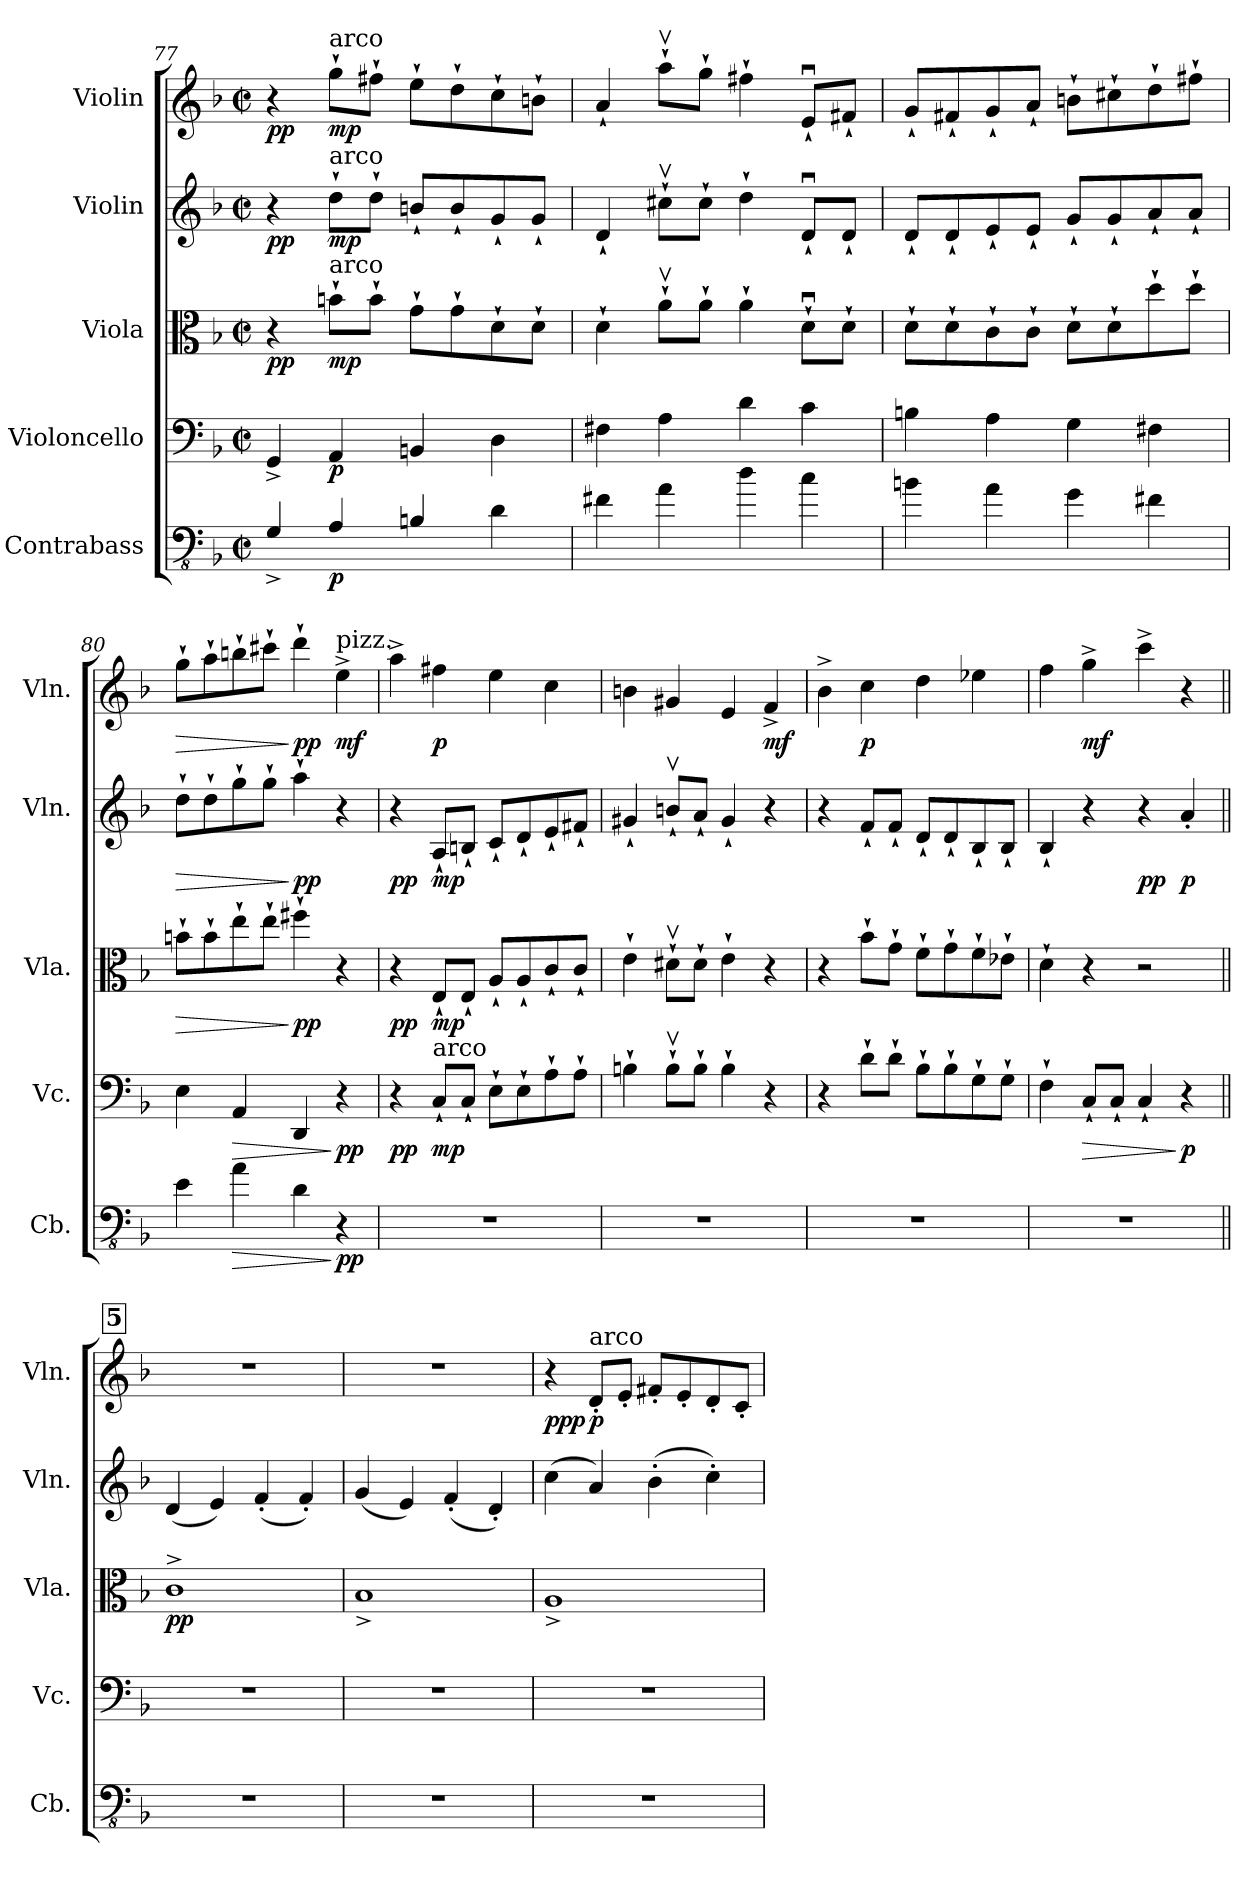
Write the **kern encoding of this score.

**kern	**dynam	**kern	**dynam	**kern	**dynam	**kern	**dynam	**kern	**dynam
*part5	*part5	*part4	*part4	*part3	*part3	*part2	*part2	*part1	*part1
*staff5	*staff5	*staff4	*staff4	*staff3	*staff3	*staff2	*staff2	*staff1	*staff1
*I"Contrabass	*	*I"Violoncello	*	*I"Viola	*	*I"Violin	*	*I"Violin	*
*I'Cb.	*	*I'Vc.	*	*I'Vla.	*	*I'Vln.	*	*I'Vln.	*
*clefFv4	*	*clefF4	*	*clefC3	*	*clefG2	*	*clefG2	*
*ITrd7c12	*	*	*	*	*	*	*	*	*
*k[b-]	*	*k[b-]	*	*k[b-]	*	*k[b-]	*	*k[b-]	*
*M2/2	*	*M2/2	*	*M2/2	*	*M2/2	*	*M2/2	*
*met(c|)	*	*met(c|)	*	*met(c|)	*	*met(c|)	*	*met(c|)	*
=77	=77	=77	=77	=77	=77	=77	=77	=77	=77
!	!	!	!	!	!LO:DY:b	!	!LO:DY:b	!	!LO:DY:b
4GGG^/	.	4GG^/	.	4r	pp	4r	pp	4r	pp
!	!	!	!	!	!	!	!	!LO:TX:a:t=arco	!
!	!	!	!	!	!	!LO:TX:a:t=arco	!	!	!
!	!	!	!	!LO:TX:a:t=arco	!	!	!	!	!
!	!LO:DY:b	!	!LO:DY:b	!	!LO:DY:b	!	!LO:DY:b	!	!LO:DY:b
4AAA/	p	4AA/	p	8bn`\L	mp	8dd`\L	mp	8gg`\L	mp
.	.	.	.	8b`\J	.	8dd`\J	.	8ff#X`\J	.
4BBBn/	.	4BBn/	.	8g`\L	.	8bn`/L	.	8ee`\L	.
.	.	.	.	8g`\	.	8b`/	.	8dd`\	.
4DD\	.	4D\	.	8d`\	.	8g`/	.	8cc`\	.
.	.	.	.	8d`\J	.	8g`/J	.	8bn`\J	.
=78	=78	=78	=78	=78	=78	=78	=78	=78	=78
4FF#X\	.	4F#X\	.	4d`\	.	4d`/	.	4a`/	.
4AA\	.	4A\	.	8av`\L	.	8cc#Xv`\L	.	8aav`\L	.
.	.	.	.	8a`\J	.	8cc#`\J	.	8gg`\J	.
4D\	.	4d\	.	4a`\	.	4dd`\	.	4ff#X`\	.
4C\	.	4c\	.	8du`\L	.	8du`/L	.	8eu`/L	.
.	.	.	.	8d`\J	.	8d`/J	.	8f#X`/J	.
!!LO:PB:g=z
=79	=79	=79	=79	=79	=79	=79	=79	=79	=79
4BBn\	.	4Bn\	.	8d`\L	.	8d`/L	.	8g`/L	.
.	.	.	.	8d`\	.	8d`/	.	8f#X`/	.
4AA\	.	4A\	.	8c`\	.	8e`/	.	8g`/	.
.	.	.	.	8c`\J	.	8e`/J	.	8a`/J	.
4GG\	.	4G\	.	8d`\L	.	8g`/L	.	8bn`\L	.
.	.	.	.	8d`\	.	8g`/	.	8cc#X`\	.
4FF#X\	.	4F#X\	.	8dd`\	.	8a`/	.	8dd`\	.
.	.	.	.	8dd`\J	.	8a`/J	.	8ff#X`\J	.
=80	=80	=80	=80	=80	=80	=80	=80	=80	=80
!	!	!	!	!	!LO:HP:b	!	!LO:HP:b	!	!LO:HP:b
4EE\	.	4E\	.	8bn`\L	>	8dd`\L	>	8gg`\L	>
.	.	.	.	8b`\	.	8dd`\	.	8aa`\	.
!	!LO:HP:b	!	!LO:HP:b	!	!	!	!	!	!
4AA\	>	4AA/	>	8ee`\	.	8gg`\	.	8bbn`\	.
.	.	.	.	8ee`\J	.	8gg`\J	.	8ccc#X`\J	.
!	!	!	!	!	!LO:DY:n=1:b	!	!LO:DY:n=1:b	!	!LO:DY:n=1:b
4DD\	.	4DD/	.	4ff#X`\	] pp	4aa`\	] pp	4ddd`\	] pp
!	!	!	!	!	!	!	!	!LO:TX:a:t=pizz.	!
!	!LO:DY:n=1:b	!	!LO:DY:n=1:b	!	!	!	!	!	!LO:DY:n=2:b
4r	] pp	4r	] pp	4r	.	4r	.	4ee^\	mf
=81	=81	=81	=81	=81	=81	=81	=81	=81	=81
!	!	!	!LO:DY:b	!	!LO:DY:b	!	!LO:DY:b	!	!
1r	.	4r	pp	4r	pp	4r	pp	4aa^\	.
!	!	!LO:TX:a:t=arco	!	!	!	!	!	!	!
!	!	!	!LO:DY:b	!	!LO:DY:b	!	!LO:DY:b	!	!LO:DY:b
.	.	8C`/L	mp	8E`/L	mp	8A`/L	mp	4ff#X\	p
.	.	8C`/J	.	8E`/J	.	8Bn`/J	.	.	.
.	.	8E`\L	.	8A`/L	.	8c`/L	.	4ee\	.
.	.	8E`\	.	8A`/	.	8d`/	.	.	.
.	.	8A`\	.	8c`/	.	8e`/	.	4cc\	.
.	.	8A`\J	.	8c`/J	.	8f#X`/J	.	.	.
=82	=82	=82	=82	=82	=82	=82	=82	=82	=82
1r	.	4Bn`\	.	4e`\	.	4g#X`/	.	4bn\	.
.	.	8Bv`\L	.	8d#Xv`\L	.	8bnv`/L	.	4g#X/	.
.	.	8B`\J	.	8d#`\J	.	8a`/J	.	.	.
.	.	4B`\	.	4e`\	.	4g#`/	.	4e/	.
!	!	!	!	!	!	!	!	!	!LO:DY:b
.	.	4r	.	4r	.	4r	.	4f^/	mf
!!LO:LB:g=z
=83	=83	=83	=83	=83	=83	=83	=83	=83	=83
1r	.	4r	.	4r	.	4r	.	4b-^\	.
!	!	!	!	!	!	!	!	!	!LO:DY:b
.	.	8d`\L	.	8b-`\L	.	8f`/L	.	4cc\	p
.	.	8d`\J	.	8g`\J	.	8f`/J	.	.	.
.	.	8B-`\L	.	8f`\L	.	8d`/L	.	4dd\	.
.	.	8B-`\	.	8g`\	.	8d`/	.	.	.
.	.	8G`\	.	8f`\	.	8B-`/	.	4ee-X\	.
.	.	8G`\J	.	8e-X`\J	.	8B-`/J	.	.	.
=84	=84	=84	=84	=84	=84	=84	=84	=84	=84
1r	.	4F`\	.	4d`\	.	4B-`/	.	4ff\	.
!	!	!	!LO:HP:b	!	!	!	!	!	!LO:DY:b
.	.	8C`/L	>	4r	.	4r	.	4gg^\	mf
.	.	8C`/J	.	.	.	.	.	.	.
!	!	!	!	!	!	!	!LO:DY:b	!	!
.	.	4C`/	.	2r	.	4r	pp	4ccc^\	.
!	!	!	!LO:DY:n=1:b	!	!	!	!LO:DY:b	!	!
.	.	4r	] p	.	.	4a'/	p	4r	.
!!LO:REH:place=s1:a:B:fs=14:t=5
=85||	=85||	=85||	=85||	=85||	=85||	=85||	=85||	=85||	=85||
!	!	!	!	!	!LO:DY:b	!	!	!	!
1r	.	1r	.	1c^	pp	(4d/	.	1r	.
.	.	.	.	.	.	4e/)	.	.	.
.	.	.	.	.	.	(4f'/	.	.	.
.	.	.	.	.	.	4f'/)	.	.	.
=86	=86	=86	=86	=86	=86	=86	=86	=86	=86
1r	.	1r	.	1B-^	.	(4g/	.	1r	.
.	.	.	.	.	.	4e/)	.	.	.
.	.	.	.	.	.	(4f'/	.	.	.
.	.	.	.	.	.	4d'/)	.	.	.
=87	=87	=87	=87	=87	=87	=87	=87	=87	=87
!	!	!	!	!	!	!	!	!	!LO:DY:b
1r	.	1r	.	1A^	.	(4cc\	.	4r	ppp
!	!	!	!	!	!	!	!	!LO:TX:a:t=arco	!
!	!	!	!	!	!	!	!	!	!LO:DY:b
.	.	.	.	.	.	4a/)	.	8d'/L	p
.	.	.	.	.	.	.	.	8e'/J	.
.	.	.	.	.	.	(4b-'\	.	8f#X'/L	.
.	.	.	.	.	.	.	.	8e'/	.
.	.	.	.	.	.	4cc'\)	.	8d'/	.
.	.	.	.	.	.	.	.	8c'/J	.
=	=	=	=	=	=	=	=	=	=
*-	*-	*-	*-	*-	*-	*-	*-	*-	*-
